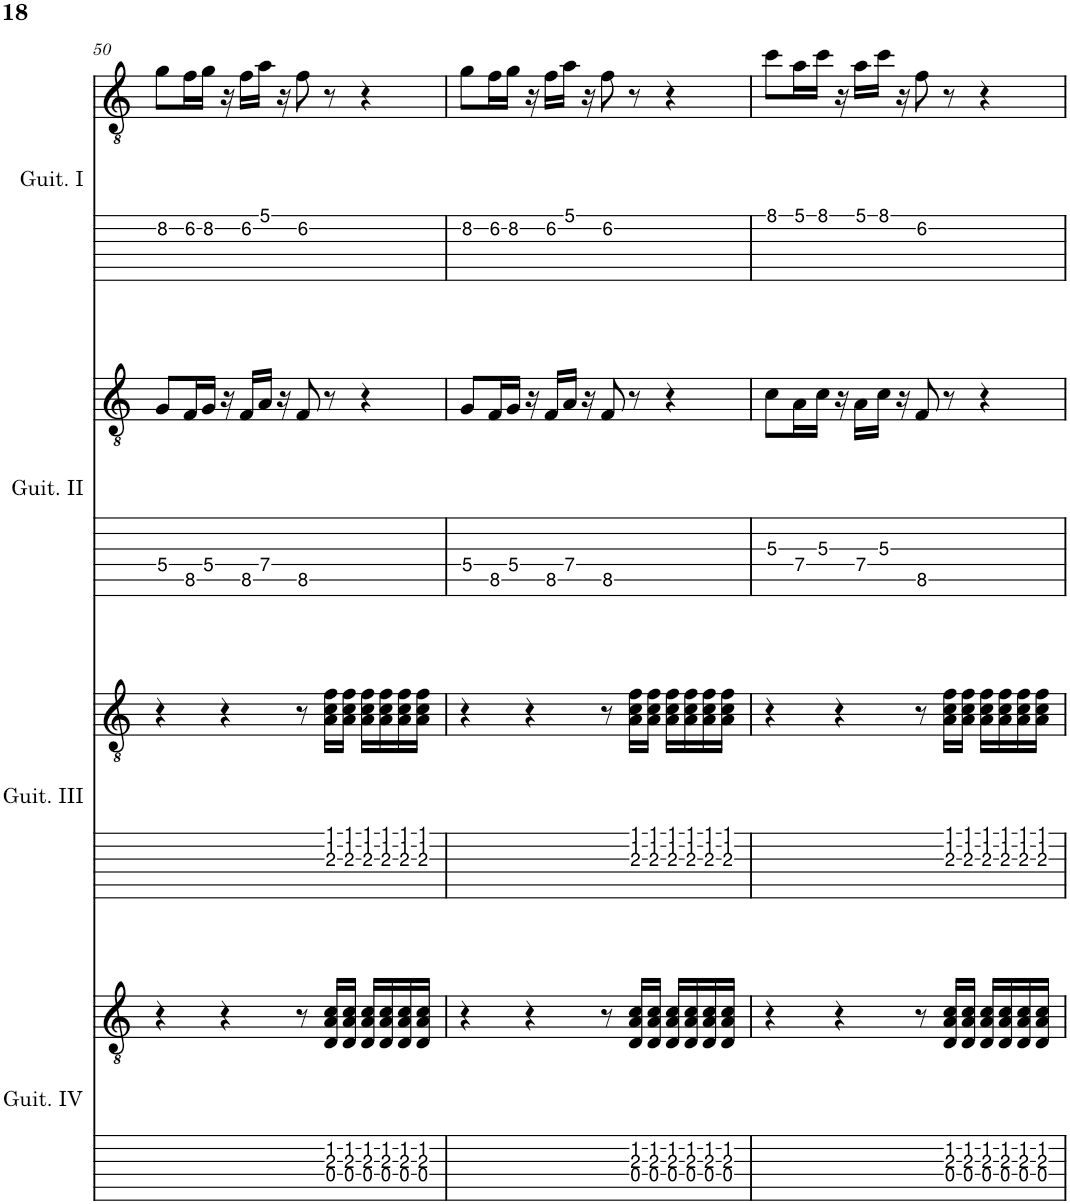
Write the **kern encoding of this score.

**kern	**kern	**kern	**kern	**kern	**kern	**kern	**kern
*part4	*part4	*part3	*part3	*part2	*part2	*part1	*part1
*staff8	*staff7	*staff6	*staff5	*staff4	*staff3	*staff2	*staff1
*I"Guitarra IV	*	*I"Guitarra III	*	*I"Guitarra II	*	*I"Guitarra I	*
*I'Guit. IV	*	*I'Guit. III	*	*I'Guit. II	*	*I'Guit. I	*
!!LO:PB:g=z
*	*clefGv2	*	*clefGv2	*	*clefGv2	*	*clefGv2
*k[]	*k[]	*k[]	*k[]	*k[]	*k[]	*k[]	*k[]
*M4/4	*M4/4	*M4/4	*M4/4	*M4/4	*M4/4	*M4/4	*M4/4
=50	=50	=50	=50	=50	=50	=50	=50
4r	4r	4r	4r	8GL	8G/L	8gL	8g\L
.	.	.	.	16FL	16F/L	16fL	16f\L
.	.	.	.	16GJJ	16G/JJ	16gJJ	16g\JJ
4r	4r	4r	4r	16r	16r	16r	16r
.	.	.	.	16FLL	16F/LL	16fLL	16f\LL
.	.	.	.	16AJJ	16A/JJ	16aJJ	16a\JJ
.	.	.	.	16r	16r	16r	16r
8r	8r	8r	8r	8F	8F/	8f	8f\
16D\ 16A\ 16c\LL	16D/ 16A/ 16c/LL	16A\ 16c\ 16f\LL	16A\ 16c\ 16f\LL	8r	8r	8r	8r
16D\ 16A\ 16c\JJ	16D/ 16A/ 16c/JJ	16A\ 16c\ 16f\JJ	16A\ 16c\ 16f\JJ	.	.	.	.
16D\ 16A\ 16c\LL	16D/ 16A/ 16c/LL	16A\ 16c\ 16f\LL	16A\ 16c\ 16f\LL	4r	4r	4r	4r
16D\ 16A\ 16c\J	16D/ 16A/ 16c/	16A\ 16c\ 16f\J	16A\ 16c\ 16f\	.	.	.	.
16D\ 16A\ 16c\L	16D/ 16A/ 16c/	16A\ 16c\ 16f\L	16A\ 16c\ 16f\	.	.	.	.
16D\ 16A\ 16c\JJ	16D/ 16A/ 16c/JJ	16A\ 16c\ 16f\JJ	16A\ 16c\ 16f\JJ	.	.	.	.
=51	=51	=51	=51	=51	=51	=51	=51
4r	4r	4r	4r	8GL	8G/L	8gL	8g\L
.	.	.	.	16FL	16F/L	16fL	16f\L
.	.	.	.	16GJJ	16G/JJ	16gJJ	16g\JJ
4r	4r	4r	4r	16r	16r	16r	16r
.	.	.	.	16FLL	16F/LL	16fLL	16f\LL
.	.	.	.	16AJJ	16A/JJ	16aJJ	16a\JJ
.	.	.	.	16r	16r	16r	16r
8r	8r	8r	8r	8F	8F/	8f	8f\
16D\ 16A\ 16c\LL	16D/ 16A/ 16c/LL	16A\ 16c\ 16f\LL	16A\ 16c\ 16f\LL	8r	8r	8r	8r
16D\ 16A\ 16c\JJ	16D/ 16A/ 16c/JJ	16A\ 16c\ 16f\JJ	16A\ 16c\ 16f\JJ	.	.	.	.
16D\ 16A\ 16c\LL	16D/ 16A/ 16c/LL	16A\ 16c\ 16f\LL	16A\ 16c\ 16f\LL	4r	4r	4r	4r
16D\ 16A\ 16c\J	16D/ 16A/ 16c/	16A\ 16c\ 16f\J	16A\ 16c\ 16f\	.	.	.	.
16D\ 16A\ 16c\L	16D/ 16A/ 16c/	16A\ 16c\ 16f\L	16A\ 16c\ 16f\	.	.	.	.
16D\ 16A\ 16c\JJ	16D/ 16A/ 16c/JJ	16A\ 16c\ 16f\JJ	16A\ 16c\ 16f\JJ	.	.	.	.
=52	=52	=52	=52	=52	=52	=52	=52
4r	4r	4r	4r	8cL	8c\L	8ccL	8cc\L
.	.	.	.	16AL	16A\L	16aL	16a\L
.	.	.	.	16cJJ	16c\JJ	16ccJJ	16cc\JJ
4r	4r	4r	4r	16r	16r	16r	16r
.	.	.	.	16ALL	16A\LL	16aLL	16a\LL
.	.	.	.	16cJJ	16c\JJ	16ccJJ	16cc\JJ
.	.	.	.	16r	16r	16r	16r
8r	8r	8r	8r	8F	8F/	8f	8f\
16D\ 16A\ 16c\LL	16D/ 16A/ 16c/LL	16A\ 16c\ 16f\LL	16A\ 16c\ 16f\LL	8r	8r	8r	8r
16D\ 16A\ 16c\JJ	16D/ 16A/ 16c/JJ	16A\ 16c\ 16f\JJ	16A\ 16c\ 16f\JJ	.	.	.	.
16D\ 16A\ 16c\LL	16D/ 16A/ 16c/LL	16A\ 16c\ 16f\LL	16A\ 16c\ 16f\LL	4r	4r	4r	4r
16D\ 16A\ 16c\J	16D/ 16A/ 16c/	16A\ 16c\ 16f\J	16A\ 16c\ 16f\	.	.	.	.
16D\ 16A\ 16c\L	16D/ 16A/ 16c/	16A\ 16c\ 16f\L	16A\ 16c\ 16f\	.	.	.	.
16D\ 16A\ 16c\JJ	16D/ 16A/ 16c/JJ	16A\ 16c\ 16f\JJ	16A\ 16c\ 16f\JJ	.	.	.	.
=	=	=	=	=	=	=	=
*-	*-	*-	*-	*-	*-	*-	*-
